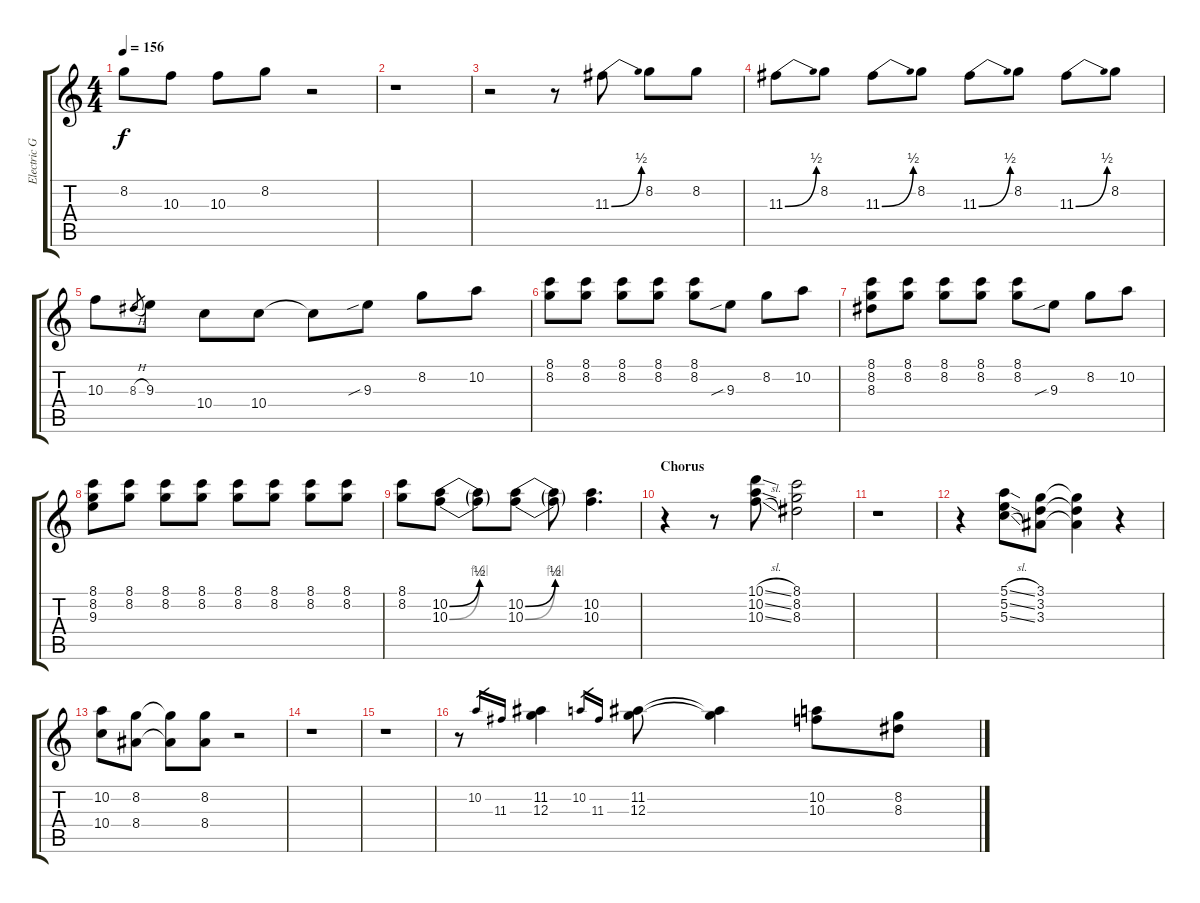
\track ("Electric Guitar (Clean)" "Electric G") {instrument electricguitarclean}
\staff {score tabs}
\tuning (E4 B3 G3 D3 A2 E2) {hide}
\ts (4 4)
\tempo 156
\clef g2
\ks c
8.2.8{dy f} 10.3.8 10.3.8 8.2.8 r.2 |
r.1 |
r.2 r.8 11.3{be (bend 0 0 60 2)}.8 8.2.8 8.2.8 |
11.3{be (bend 0 0 60 2)}.8 8.2.8 11.3{be (bend 0 0 60 2)}.8 8.2.8 11.3{be (bend 0 0 60 2)}.8 8.2.8 11.3{be (bend 0 0 60 2)}.8 8.2.8 |
10.3.8 8.3{h}.8{gr} 9.3.8 10.4.8 10.4.8 10.4{t}.8 9.3{sib}.8 8.2.8 10.2.8 |
(8.1 8.2).8 (8.1 8.2).8 (8.1 8.2).8 (8.1 8.2).8 (8.1 8.2).8 9.3{sib}.8 8.2.8 10.2.8 |
(8.1 8.2 8.3).8 (8.1 8.2).8 (8.1 8.2).8 (8.1 8.2).8 (8.1 8.2).8 9.3{sib}.8 8.2.8 10.2.8 |
(8.1 8.2 9.3).8 (8.1 8.2).8 (8.1 8.2).8 (8.1 8.2).8 (8.1 8.2).8 (8.1 8.2).8 (8.1 8.2).8 (8.1 8.2).8 |
(8.1 8.2).8 (10.2{be (bend 0 0 60 2)} 10.3{be (bend 0 0 60 4)}).8 (10.2{be (hold 40 0 60 0) t} 10.3{be (hold 40 0 60 0) t}).8 (10.2{be (bend 0 0 60 2)} 10.3{be (bend 0 0 60 4)}).8 (10.2{be (hold 40 0 60 0) t} 10.3{be (hold 40 0 60 0) t}).8 (10.2 10.3).4{d} |
\section ("" "Chorus")
r.4 r.8 (10.1{sl} 10.2{sl} 10.3{sl}).8 (8.1 8.2 8.3).2 |
r.1 |
r.4 (5.1{sl} 5.2{sl} 5.3{sl}).8 (3.1 3.2 3.3).8 (3.1{t} 3.2{t} 3.3{t}).4 r.4 |
(10.2 10.4).8 (8.2 8.4).8 (8.2{t} 8.4{t}).8 (8.2 8.4).8 r.2 |
r.1 |
r.1 |
r.8 10.2.16{gr} 11.3.16{gr} (11.2 12.3).4 10.2.16{gr} 11.3.16{gr} (11.2 12.3).8 (11.2{t} 12.3{t}).4 (10.2 10.3).8 (8.2 8.3{h}).8
